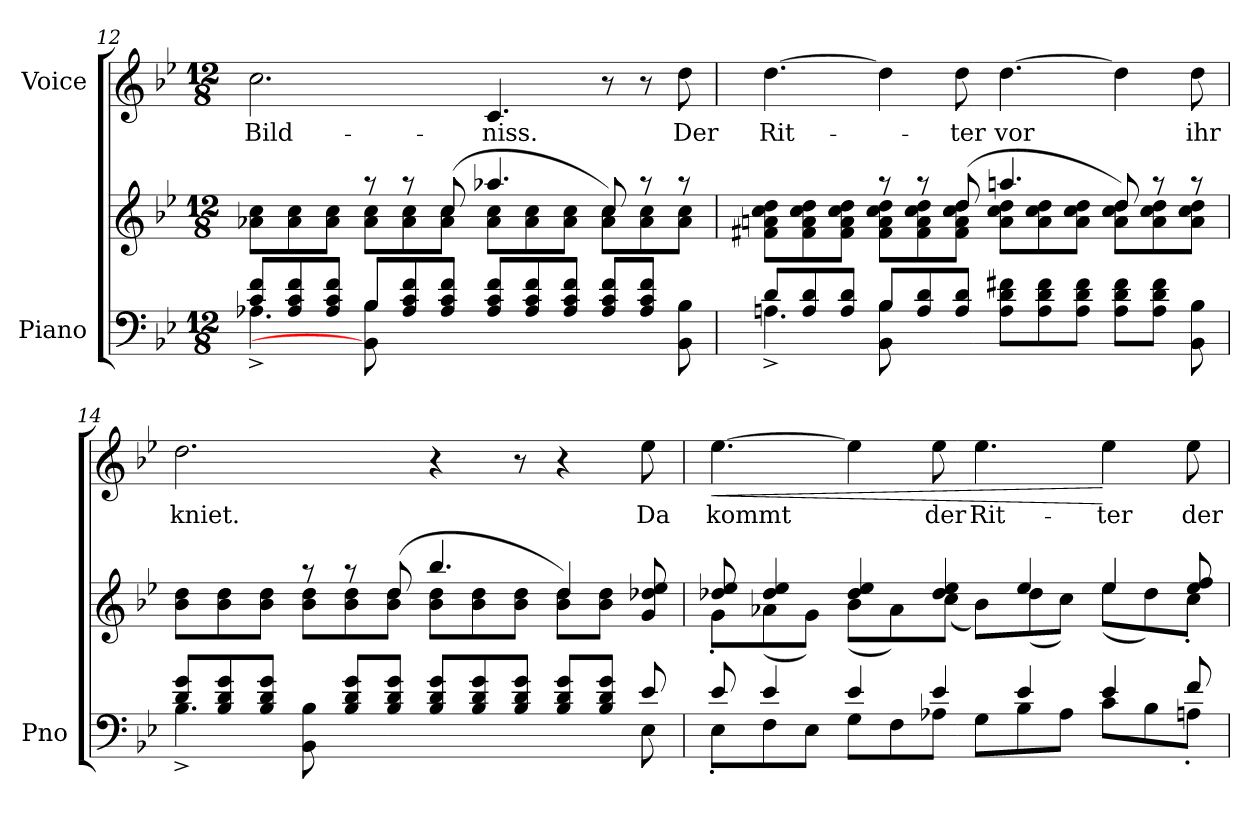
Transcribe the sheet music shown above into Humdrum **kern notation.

**kern	**kern	**kern	**text	**dynam
*part2	*part2	*part1	*part1	*part1
*staff3	*staff2	*staff1	*staff1	*staff1
*I"Piano	*	*I"Voice	*	*
*I'Pno	*	*	*	*
*clefF4	*clefG2	*clefG2	*	*
*k[b-e-]	*k[b-e-]	*k[b-e-]	*	*
*M12/8	*M12/8	*M12/8	*	*
=12	=12	=12	=12	=12
*^	*^	*	*	*
8c/ 8f/L	4.A-X^\	4.ryy	8a-X\ 8cc\L	2.cc\	Bild-	.
8A-/ 8c/ 8f/	.	.	8a-\ 8cc\	.	.	.
8A-/ 8c/ 8f/J	.	.	8a-\ 8cc\J	.	.	.
8B-/L	8BB-\] 8B-\	8r	8a-\ 8cc\L	.	.	.
8A-/ 8c/ 8f/	8ryy	8r	8a-\ 8cc\	.	.	.
8A-/ 8c/ 8f/J	8ryy	(8cc/	8a-\ 8cc\J	.	.	.
8A-/ 8c/ 8f/L	4ryy	4.aa-X/	8a-\ 8cc\L	4.c/	-niss.	.
8A-/ 8c/ 8f/	.	.	8a-\ 8cc\	.	.	.
8A-/ 8c/ 8f/J	8ryy	.	8a-\ 8cc\J	.	.	.
8A-/ 8c/ 8f/L	4ryy	8cc/)	8a-\ 8cc\L	8r	.	.
8A-/ 8c/ 8f/J	.	8r	8a-\ 8cc\	8r	.	.
8ryy	8BB-\ 8B-\	8r	8a-\ 8cc\J	8dd\	Der	.
=13	=13	=13	=13	=13	=13	=13
8d/L	4.An^\	4.ryy	8f#X\ 8an\ 8cc\ 8dd\L	[4.dd\	Rit-	.
8A/ 8d/	.	.	8f#\ 8a\ 8cc\ 8dd\	.	.	.
8A/ 8d/J	.	.	8f#\ 8a\ 8cc\ 8dd\J	.	.	.
8B-/L	8BB-\ 8B-\	8r	8f#\ 8a\ 8cc\ 8dd\L	4dd\]	.	.
8A/ 8d/	8ryy	8r	8f#\ 8a\ 8cc\ 8dd\	.	.	.
8A/ 8d/J	8ryy	(8dd/	8f#\ 8a\ 8cc\ 8dd\J	8dd\	-ter	.
8A\ 8d\ 8f#X\L	4.ryy	4.aan/	8a\ 8cc\ 8dd\L	[4.dd\	vor	.
8A\ 8d\ 8f#\	.	.	8a\ 8cc\ 8dd\	.	.	.
8A\ 8d\ 8f#\J	.	.	8a\ 8cc\ 8dd\J	.	.	.
8A\ 8d\ 8f#\L	4ryy	8dd/)	8a\ 8cc\ 8dd\L	4dd\]	.	.
8A\ 8d\ 8f#\J	.	8r	8a\ 8cc\ 8dd\	.	.	.
8ryy	8BB-\ 8B-\	8r	8a\ 8cc\ 8dd\J	8dd\	ihr	.
=14	=14	=14	=14	=14	=14	=14
8d/ 8g/L	4.B-^\	4.ryy	8b-\ 8dd\L	2.dd\	kniet.	.
8B-/ 8d/ 8g/	.	.	8b-\ 8dd\	.	.	.
8B-/ 8d/ 8g/J	.	.	8b-\ 8dd\J	.	.	.
8ryy	8BB-\ 8B-\	8r	8b-\ 8dd\L	.	.	.
8B-/ 8d/ 8g/L	8ryy	8r	8b-\ 8dd\	.	.	.
8B-/ 8d/ 8g/J	8ryy	(8dd/	8b-\ 8dd\J	.	.	.
8B-/ 8d/ 8g/L	4ryy	4.bb-/	8b-\ 8dd\L	4r	.	.
8B-/ 8d/ 8g/	.	.	8b-\ 8dd\	.	.	.
8B-/ 8d/ 8g/J	8ryy	.	8b-\ 8dd\J	8r	.	.
8B-/ 8d/ 8g/L	4ryy	4dd/)	8b-\ 8dd\L	4r	.	.
8B-/ 8d/ 8g/J	.	.	8b-\ 8dd\J	.	.	.
8e-/	8E-\	8g/ 8dd-X/ 8ee-/	8ryy	8ee-\	Da	.
=15	=15	=15	=15	=15	=15	=15
!	!	!	!	!	!	!LO:HP:b
8e-/	8E-'\L	8dd-X/ 8ee-/	8g'\L	[4.ee-\	kommt	<
4e-/	8F\	4dd-/ 4ee-/	(8a-X\	.	.	.
.	8E-\J	.	8g\J)	.	.	.
4e-/	8G\L	4dd-/ 4ee-/	(8b-\L	4ee-\]	.	.
.	8F\	.	8a-\)	.	.	.
4e-/	8A-X\J	4dd-/ 4ee-/	(8cc\J	8ee-\	der	.
.	8G\L	.	8b-\L)	4.ee-\	Rit-	.
4e-/	8B-\	4ee-/	(8dd-\	.	.	.
.	8A-\J	.	8cc\J)	.	.	.
4e-/	8c\L	4ee-/	(8ee-\L	4ee-\	-ter	[
.	8B-\	.	8dd-\)	.	.	.
8f/	8An'\J	8ee-/ 8ff/	8cc'\J	8ee-\	der	.
*v	*v	*	*	*	*	*
*	*v	*v	*	*	*
=	=	=	=	=
*-	*-	*-	*-	*-
